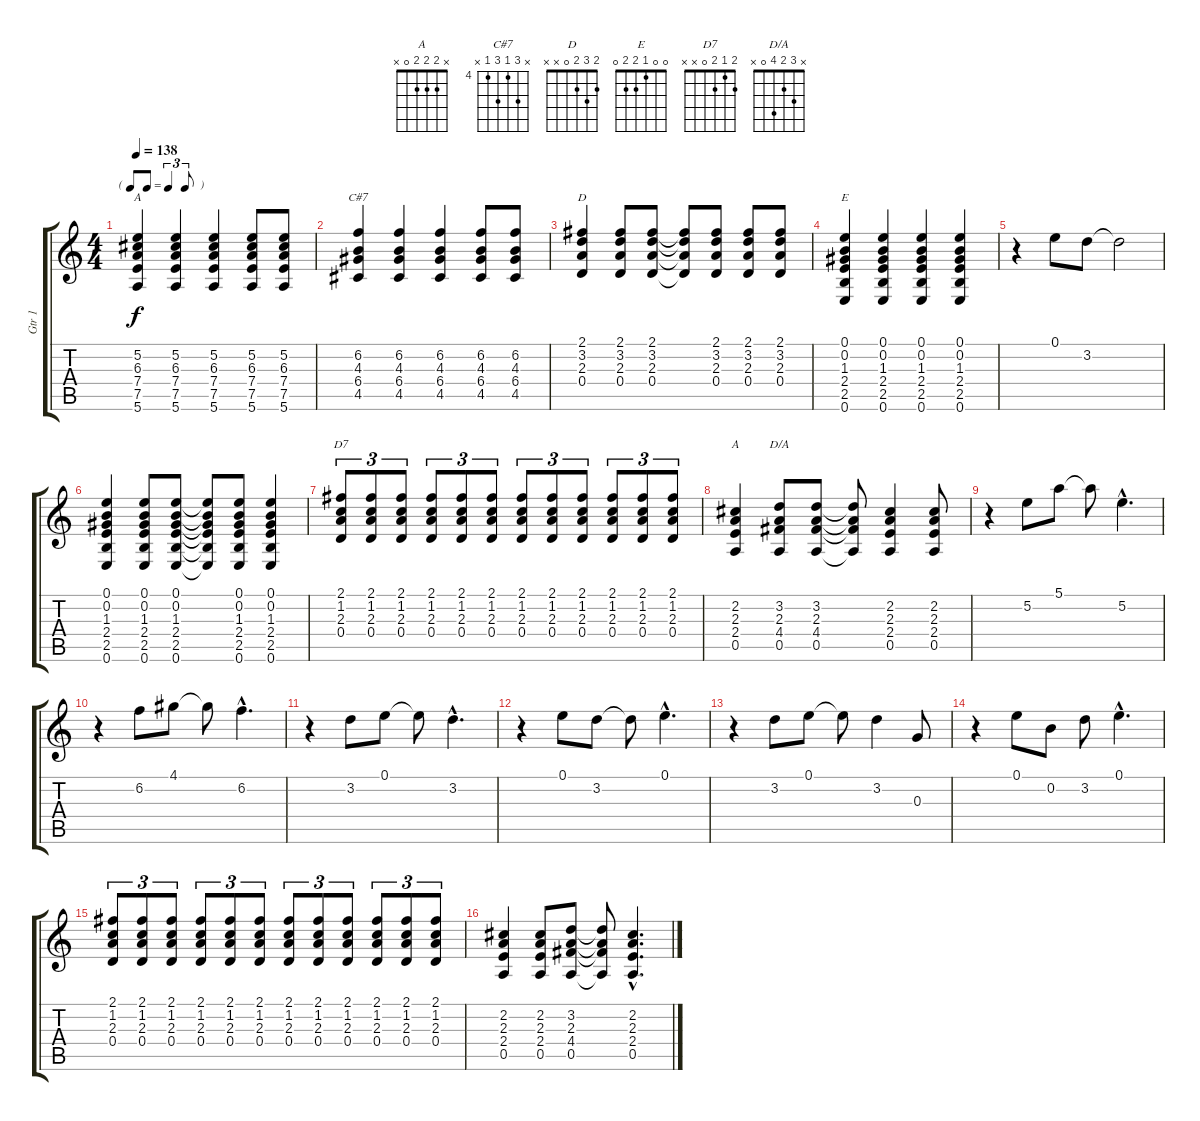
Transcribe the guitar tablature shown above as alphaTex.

\track ("Gtr 1" "Gtr 1") {instrument overdrivenguitar}
\staff {score tabs}
\tuning (E4 B3 G3 D3 A2 E2) {hide}
\chord ("A" 5 5 6 7 7 5) {firstfret 5}
\chord ("C#7" x 6 4 6 4 x) {firstfret 4}
\chord ("D" 2 3 2 0 x x)
\chord ("E" 0 0 1 2 2 0)
\chord ("D7" 2 1 2 0 x x)
\chord ("A" x 2 2 2 0 x)
\chord ("D/A" x 3 2 4 0 x)
\ts (4 4)
\tf triplet8th
\tempo 138
\clef g2
\ks c
(5.2 6.3 7.4 7.5 5.6).4{ch "A" dy f instrument overdrivenguitar} (5.2 6.3 7.4 7.5 5.6).4 (5.2 6.3 7.4 7.5 5.6).4 (5.2 6.3 7.4 7.5 5.6).8 (5.2 6.3 7.4 7.5 5.6).8 |
(6.2 4.3 6.4 4.5).4{ch "C#7"} (6.2 4.3 6.4 4.5).4 (6.2 4.3 6.4 4.5).4 (6.2 4.3 6.4 4.5).8 (6.2 4.3 6.4 4.5).8 |
(2.1 3.2 2.3 0.4).4{ch "D"} (2.1 3.2 2.3 0.4).8 (2.1 3.2 2.3 0.4).8 (2.1{t} 3.2{t} 2.3{t} 0.4{t}).8 (2.1 3.2 2.3 0.4).8 (2.1 3.2 2.3 0.4).8 (2.1 3.2 2.3 0.4).8 |
(0.1 0.2 1.3 2.4 2.5 0.6).4{ch "E"} (0.1 0.2 1.3 2.4 2.5 0.6).4 (0.1 0.2 1.3 2.4 2.5 0.6).4 (0.1 0.2 1.3 2.4 2.5 0.6).4 |
r.4 0.1.8 3.2.8 3.2{t}.2 |
(0.1 0.2 1.3 2.4 2.5 0.6).4 (0.1 0.2 1.3 2.4 2.5 0.6).8 (0.1 0.2 1.3 2.4 2.5 0.6).8 (0.1{t} 0.2{t} 1.3{t} 2.4{t} 2.5{t} 0.6{t}).8 (0.1 0.2 1.3 2.4 2.5 0.6).8 (0.1 0.2 1.3 2.4 2.5 0.6).4 |
(2.1 1.2 2.3 0.4).8{tu (3 2) ch "D7"} (2.1 1.2 2.3 0.4).8{tu (3 2)} (2.1 1.2 2.3 0.4).8{tu (3 2)} (2.1 1.2 2.3 0.4).8{tu (3 2)} (2.1 1.2 2.3 0.4).8{tu (3 2)} (2.1 1.2 2.3 0.4).8{tu (3 2)} (2.1 1.2 2.3 0.4).8{tu (3 2)} (2.1 1.2 2.3 0.4).8{tu (3 2)} (2.1 1.2 2.3 0.4).8{tu (3 2)} (2.1 1.2 2.3 0.4).8{tu (3 2)} (2.1 1.2 2.3 0.4).8{tu (3 2)} (2.1 1.2 2.3 0.4).8{tu (3 2)} |
(2.2 2.3 2.4 0.5).4{ch "A"} (3.2 2.3 4.4 0.5).8{ch "D/A"} (3.2 2.3 4.4 0.5).8 (3.2{t} 2.3{t} 4.4{t} 0.5{t}).8 (2.2 2.3 2.4 0.5).4 (2.2 2.3 2.4 0.5).8 |
r.4 5.2.8 5.1.8 5.1{t}.8 5.2{hac}.4{d} |
r.4 6.2.8 4.1.8 4.1{t}.8 6.2{hac}.4{d} |
r.4 3.2.8 0.1.8 0.1{t}.8 3.2{hac}.4{d} |
r.4 0.1.8 3.2.8 3.2{t}.8 0.1{hac}.4{d} |
r.4 3.2.8 0.1.8 0.1{t}.8 3.2.4 0.3.8 |
r.4 0.1.8 0.2.8 3.2.8 0.1{hac}.4{d} |
(2.1 1.2 2.3 0.4).8{tu (3 2)} (2.1 1.2 2.3 0.4).8{tu (3 2)} (2.1 1.2 2.3 0.4).8{tu (3 2)} (2.1 1.2 2.3 0.4).8{tu (3 2)} (2.1 1.2 2.3 0.4).8{tu (3 2)} (2.1 1.2 2.3 0.4).8{tu (3 2)} (2.1 1.2 2.3 0.4).8{tu (3 2)} (2.1 1.2 2.3 0.4).8{tu (3 2)} (2.1 1.2 2.3 0.4).8{tu (3 2)} (2.1 1.2 2.3 0.4).8{tu (3 2)} (2.1 1.2 2.3 0.4).8{tu (3 2)} (2.1 1.2 2.3 0.4).8{tu (3 2)} |
(2.2 2.3 2.4 0.5).4 (2.2 2.3 2.4 0.5).8 (3.2 2.3 4.4 0.5).8 (3.2{t} 2.3{t} 4.4{t} 0.5{t}).8 (2.2{hac} 2.3{hac} 2.4{hac} 0.5{hac}).4{d}
